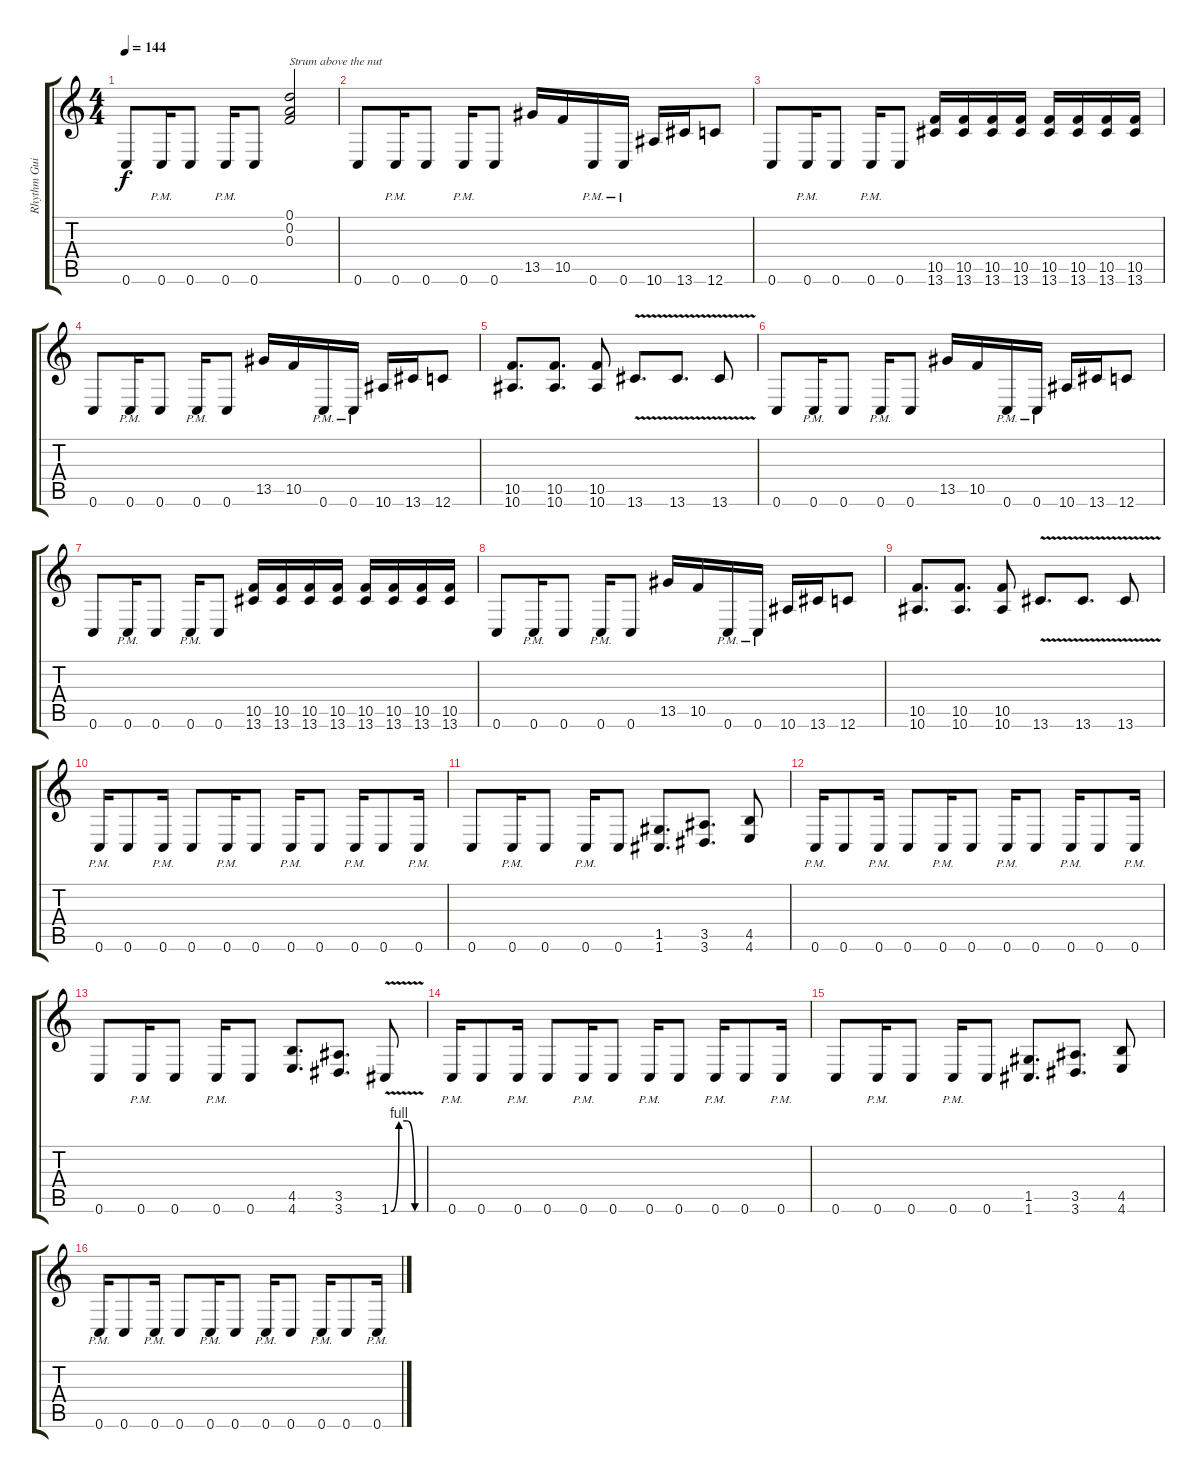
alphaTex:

\track ("Rhythm Guitar 1" "Rhythm Gui") {instrument distortionguitar}
\staff {score tabs}
\tuning (D4 A3 F3 C3 G2 C2) {hide}
\ts (4 4)
\tempo 144
\clef g2
\ks c
0.6.8{dy f} 0.6{pm}.16 0.6.8 0.6{pm}.16 0.6.8 (0.1 0.2 0.3).2{txt "Strum above the nut"} |
0.6.8 0.6{pm}.16 0.6.8 0.6{pm}.16 0.6.8 13.5.16 10.5.16 0.6{pm}.16 0.6{pm}.16 10.6.16 13.6.16 12.6.8 |
0.6.8 0.6{pm}.16 0.6.8 0.6{pm}.16 0.6.8 (10.5 13.6).16 (10.5 13.6).16 (10.5 13.6).16 (10.5 13.6).16 (10.5 13.6).16 (10.5 13.6).16 (10.5 13.6).16 (10.5 13.6).16 |
0.6.8 0.6{pm}.16 0.6.8 0.6{pm}.16 0.6.8 13.5.16 10.5.16 0.6{pm}.16 0.6{pm}.16 10.6.16 13.6.16 12.6.8 |
(10.5 10.6).8{d} (10.5 10.6).8{d} (10.5 10.6).8 13.6{v}.8{d} 13.6{v}.8{d} 13.6{v}.8 |
0.6.8 0.6{pm}.16 0.6.8 0.6{pm}.16 0.6.8 13.5.16 10.5.16 0.6{pm}.16 0.6{pm}.16 10.6.16 13.6.16 12.6.8 |
0.6.8 0.6{pm}.16 0.6.8 0.6{pm}.16 0.6.8 (10.5 13.6).16 (10.5 13.6).16 (10.5 13.6).16 (10.5 13.6).16 (10.5 13.6).16 (10.5 13.6).16 (10.5 13.6).16 (10.5 13.6).16 |
0.6.8 0.6{pm}.16 0.6.8 0.6{pm}.16 0.6.8 13.5.16 10.5.16 0.6{pm}.16 0.6{pm}.16 10.6.16 13.6.16 12.6.8 |
(10.5 10.6).8{d} (10.5 10.6).8{d} (10.5 10.6).8 13.6{v}.8{d} 13.6{v}.8{d} 13.6{v}.8 |
0.6{pm}.16 0.6.8 0.6{pm}.16 0.6.8 0.6{pm}.16 0.6.8 0.6{pm}.16 0.6.8 0.6{pm}.16 0.6.8 0.6{pm}.16 |
0.6.8 0.6{pm}.16 0.6.8 0.6{pm}.16 0.6.8 (1.5 1.6).8{d} (3.5 3.6).8{d} (4.5 4.6).8 |
0.6{pm}.16 0.6.8 0.6{pm}.16 0.6.8 0.6{pm}.16 0.6.8 0.6{pm}.16 0.6.8 0.6{pm}.16 0.6.8 0.6{pm}.16 |
0.6.8 0.6{pm}.16 0.6.8 0.6{pm}.16 0.6.8 (4.5 4.6).8{d} (3.5 3.6).8{d} 1.6{be (custom 0 0 15 4 30 4 45 0 60 0) v}.8 |
0.6{pm}.16 0.6.8 0.6{pm}.16 0.6.8 0.6{pm}.16 0.6.8 0.6{pm}.16 0.6.8 0.6{pm}.16 0.6.8 0.6{pm}.16 |
0.6.8 0.6{pm}.16 0.6.8 0.6{pm}.16 0.6.8 (1.5 1.6).8{d} (3.5 3.6).8{d} (4.5 4.6).8 |
0.6{pm}.16 0.6.8 0.6{pm}.16 0.6.8 0.6{pm}.16 0.6.8 0.6{pm}.16 0.6.8 0.6{pm}.16 0.6.8 0.6{pm}.16
